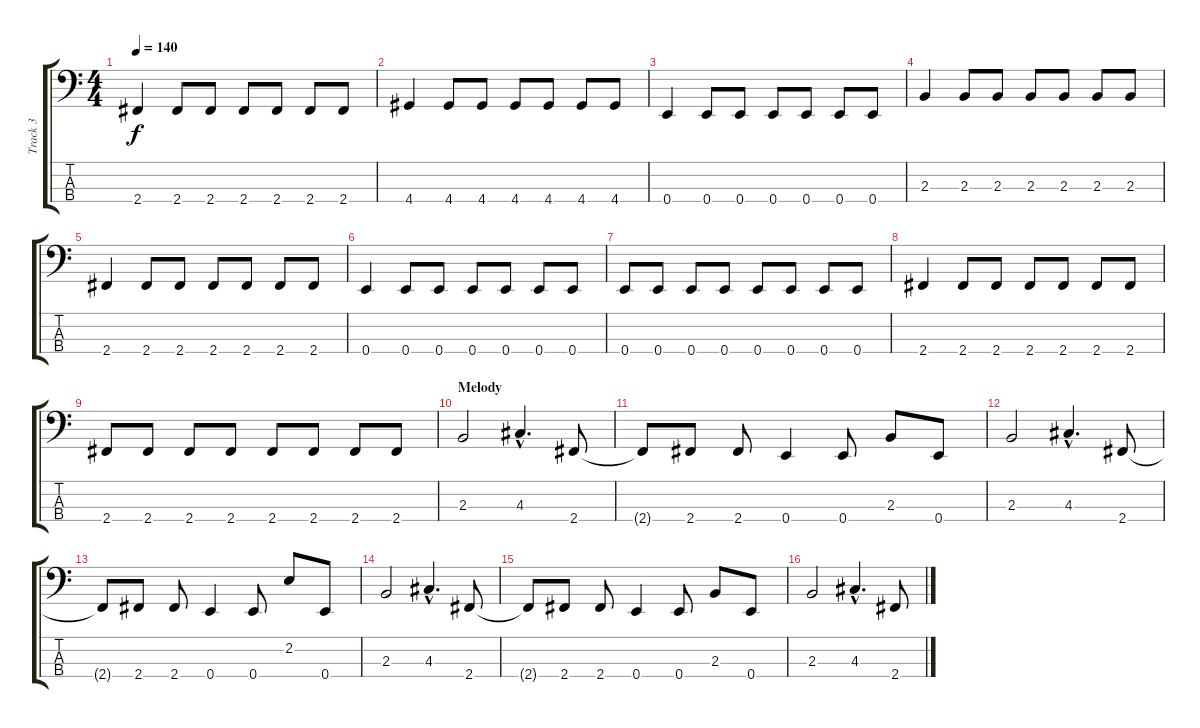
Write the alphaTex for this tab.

\track ("Track 3" "Track 3") {instrument electricbassfinger}
\staff {score tabs}
\tuning (G2 D2 A1 E1) {hide}
\ts (4 4)
\tempo 140
\clef f4
\ks c
2.4.4{dy f} 2.4.8 2.4.8 2.4.8 2.4.8 2.4.8 2.4.8 |
4.4.4 4.4.8 4.4.8 4.4.8 4.4.8 4.4.8 4.4.8 |
0.4.4 0.4.8 0.4.8 0.4.8 0.4.8 0.4.8 0.4.8 |
2.3.4 2.3.8 2.3.8 2.3.8 2.3.8 2.3.8 2.3.8 |
2.4.4 2.4.8 2.4.8 2.4.8 2.4.8 2.4.8 2.4.8 |
0.4.4 0.4.8 0.4.8 0.4.8 0.4.8 0.4.8 0.4.8 |
0.4.8 0.4.8 0.4.8 0.4.8 0.4.8 0.4.8 0.4.8 0.4.8 |
2.4.4 2.4.8 2.4.8 2.4.8 2.4.8 2.4.8 2.4.8 |
2.4.8 2.4.8 2.4.8 2.4.8 2.4.8 2.4.8 2.4.8 2.4.8 |
\section ("" "Melody")
2.3.2 4.3{hac}.4{d} 2.4.8 |
2.4{t}.8 2.4.8 2.4.8 0.4.4 0.4.8 2.3.8 0.4.8 |
2.3.2 4.3{hac}.4{d} 2.4.8 |
2.4{t}.8 2.4.8 2.4.8 0.4.4 0.4.8 2.2.8 0.4.8 |
2.3.2 4.3{hac}.4{d} 2.4.8 |
2.4{t}.8 2.4.8 2.4.8 0.4.4 0.4.8 2.3.8 0.4.8 |
2.3.2 4.3{hac}.4{d} 2.4.8
